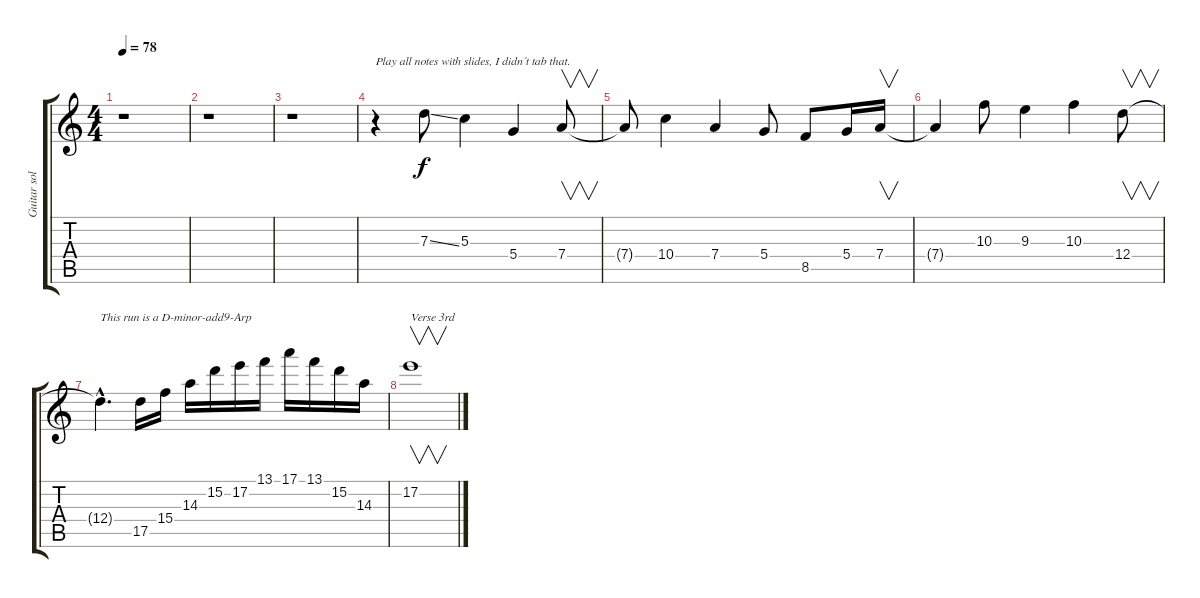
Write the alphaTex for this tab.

\track ("Guitar solo" "Guitar sol") {instrument distortionguitar}
\staff {score tabs}
\tuning (E4 B3 G3 D3 A2 E2) {hide}
\ts (4 4)
\tempo 78
\clef g2
\ks c
r.1{dy f} |
r.1 |
r.1 |
r.4{txt "Play all notes with slides, I didn´t tab that."} 7.3{ss}.8 5.3.4 5.4.4 7.4.8{v} |
7.4{t}.8 10.4.4 7.4.4 5.4.8 8.5.8 5.4.16 7.4.16{v} |
7.4{t}.4 10.3.8 9.3.4 10.3.4 12.4.8{v} |
12.4{hac t}.4{d txt "This run is a D-minor-add9-Arp"} 17.5.16 15.4.16 14.3.16 15.2.16 17.2.16 13.1.16 17.1.16 13.1.16 15.2.16 14.3.16 |
17.2.1{v txt "Verse 3rd"}
